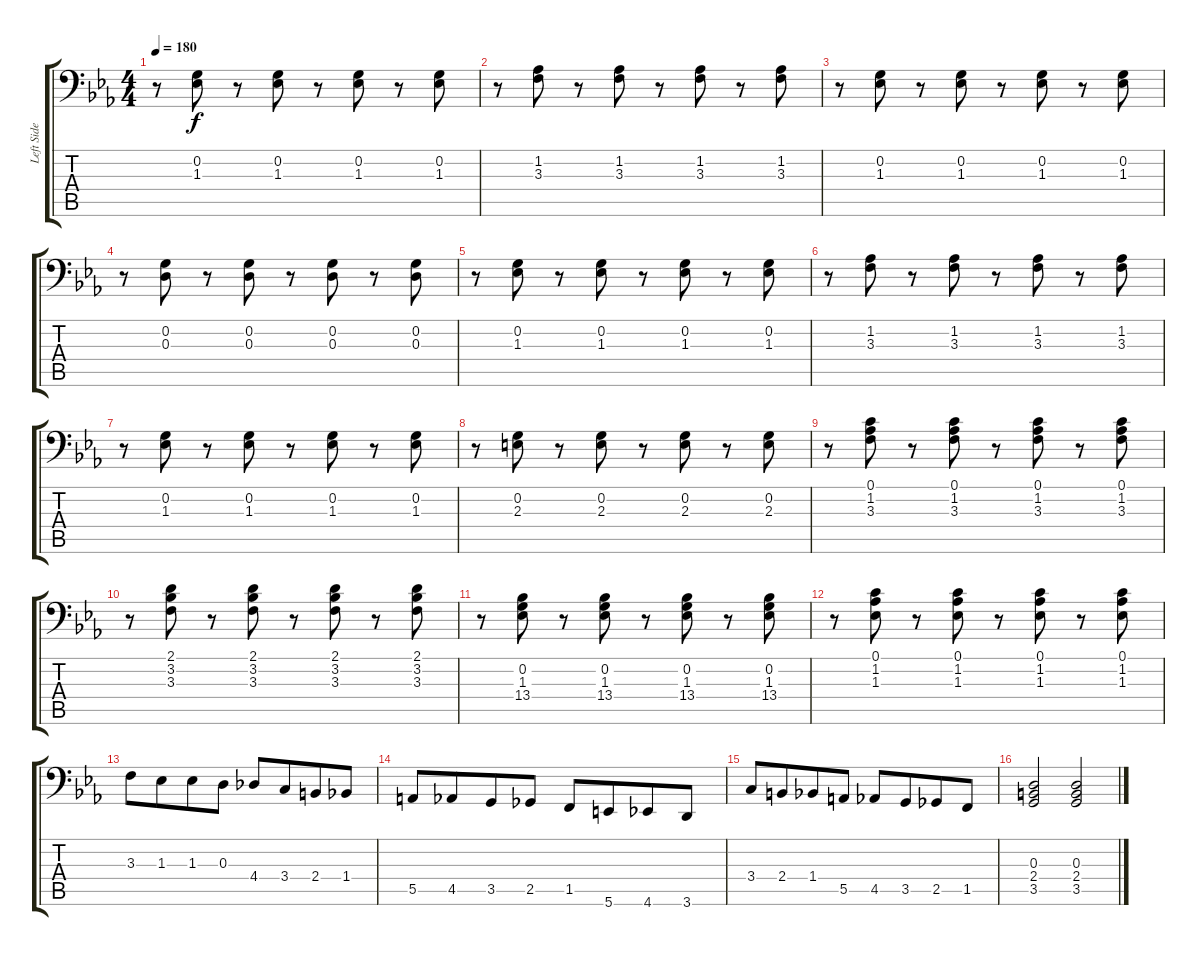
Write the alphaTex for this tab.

\track ("Left Side (R. H. Piano)" "Left Side ") {instrument acousticguitarsteel}
\staff {score tabs}
\tuning (C3 G2 D2 A1 E1 B0) {hide}
\ts (4 4)
\tempo 180
\clef f4
\ks eb
r.8{dy f} (0.2 1.3).8 r.8 (0.2 1.3).8 r.8 (0.2 1.3).8 r.8 (0.2 1.3).8 |
r.8 (1.2 3.3).8 r.8 (1.2 3.3).8 r.8 (1.2 3.3).8 r.8 (1.2 3.3).8 |
r.8 (0.2 1.3).8 r.8 (0.2 1.3).8 r.8 (0.2 1.3).8 r.8 (0.2 1.3).8 |
r.8 (0.2 0.3).8 r.8 (0.2 0.3).8 r.8 (0.2 0.3).8 r.8 (0.2 0.3).8 |
r.8 (0.2 1.3).8 r.8 (0.2 1.3).8 r.8 (0.2 1.3).8 r.8 (0.2 1.3).8 |
r.8 (1.2 3.3).8 r.8 (1.2 3.3).8 r.8 (1.2 3.3).8 r.8 (1.2 3.3).8 |
r.8 (0.2 1.3).8 r.8 (0.2 1.3).8 r.8 (0.2 1.3).8 r.8 (0.2 1.3).8 |
r.8 (0.2 2.3).8 r.8 (0.2 2.3).8 r.8 (0.2 2.3).8 r.8 (0.2 2.3).8 |
r.8 (0.1 1.2 3.3).8 r.8 (0.1 1.2 3.3).8 r.8 (0.1 1.2 3.3).8 r.8 (0.1 1.2 3.3).8 |
r.8 (2.1 3.2 3.3).8 r.8 (2.1 3.2 3.3).8 r.8 (2.1 3.2 3.3).8 r.8 (2.1 3.2 3.3).8 |
r.8 (0.2 1.3 13.4).8 r.8 (0.2 1.3 13.4).8 r.8 (0.2 1.3 13.4).8 r.8 (0.2 1.3 13.4).8 |
r.8 (0.1 1.2 1.3).8 r.8 (0.1 1.2 1.3).8 r.8 (0.1 1.2 1.3).8 r.8 (0.1 1.2 1.3).8 |
3.3.8 1.3.8{beam merge} 1.3.8 0.3.8 4.4.8 3.4.8{beam merge} 2.4.8 1.4.8 |
5.5.8 4.5.8{beam merge} 3.5.8 2.5.8 1.5.8 5.6.8{beam merge} 4.6.8 3.6.8 |
3.4.8 2.4.8{beam merge} 1.4.8 5.5.8 4.5.8 3.5.8{beam merge} 2.5.8 1.5.8 |
(0.3 2.4 3.5).2 (0.3 2.4 3.5).2
